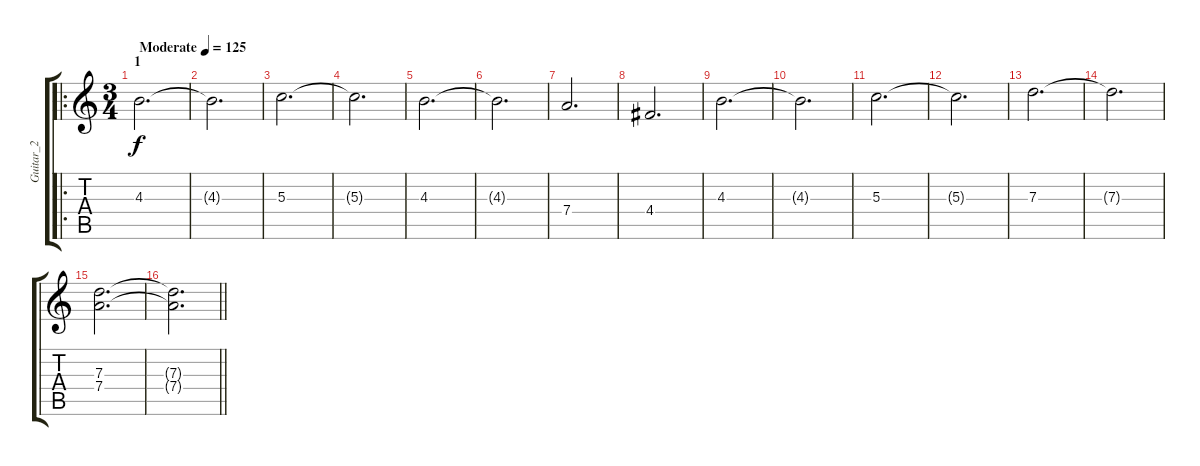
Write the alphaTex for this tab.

\track ("Guitar_2" "Guitar_2") {instrument acousticguitarsteel}
\staff {score tabs}
\tuning (E4 B3 G3 D3 A2 E2) {hide}
\ro
\ts (3 4)
\section ("" "1")
\tempo (125 "Moderate")
\clef g2
\ks c
4.3.2{d dy f instrument acousticguitarsteel} |
4.3{t}.2{d} |
5.3.2{d} |
5.3{t}.2{d} |
4.3.2{d} |
4.3{t}.2{d} |
7.4.2{d} |
4.4.2{d} |
4.3.2{d} |
4.3{t}.2{d} |
5.3.2{d} |
5.3{t}.2{d} |
7.3.2{d} |
7.3{t}.2{d} |
(7.3 7.4).2{d} |
\barLineRight lightlight
(7.3{t} 7.4{t}).2{d}
